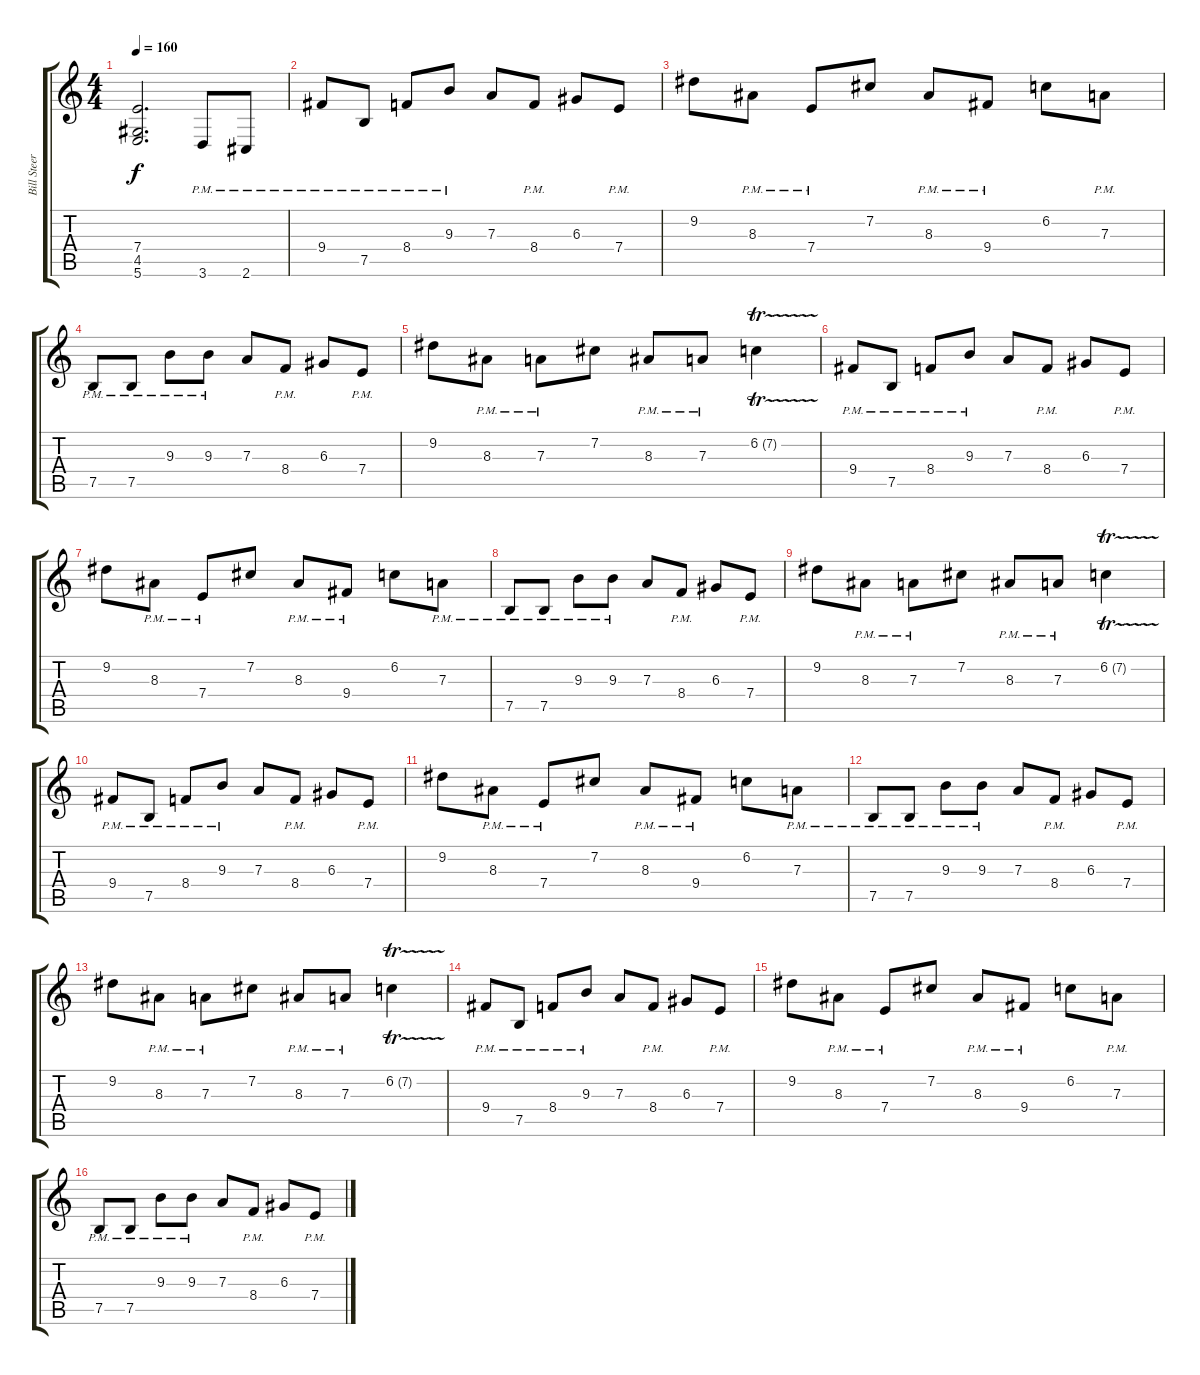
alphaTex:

\track ("Bill Steer" "Bill Steer") {instrument distortionguitar}
\staff {score tabs}
\tuning (B3 Gb3 D3 A2 E2 B1) {hide}
\ts (4 4)
\tempo 160
\clef g2
\ks c
(7.4 4.5 5.6).2{d dy f} 3.6{pm}.8 2.6{pm}.8 |
9.4{pm}.8 7.5{pm}.8 8.4{pm}.8 9.3{pm}.8 7.3.8 8.4{pm}.8 6.3.8 7.4{pm}.8 |
9.2.8 8.3{pm}.8 7.4{pm}.8 7.2.8 8.3{pm}.8 9.4{pm}.8 6.2.8 7.3{pm}.8 |
7.5{pm}.8 7.5{pm}.8 9.3{pm}.8 9.3{pm}.8 7.3.8 8.4{pm}.8 6.3.8 7.4{pm}.8 |
9.2.8 8.3{pm}.8 7.3{pm}.8 7.2.8 8.3{pm}.8 7.3{pm}.8 6.2{tr (7 16)}.4 |
9.4{pm}.8 7.5{pm}.8 8.4{pm}.8 9.3{pm}.8 7.3.8 8.4{pm}.8 6.3.8 7.4{pm}.8 |
9.2.8 8.3{pm}.8 7.4{pm}.8 7.2.8 8.3{pm}.8 9.4{pm}.8 6.2.8 7.3{pm}.8 |
7.5{pm}.8 7.5{pm}.8 9.3{pm}.8 9.3{pm}.8 7.3.8 8.4{pm}.8 6.3.8 7.4{pm}.8 |
9.2.8 8.3{pm}.8 7.3{pm}.8 7.2.8 8.3{pm}.8 7.3{pm}.8 6.2{tr (7 16)}.4 |
9.4{pm}.8 7.5{pm}.8 8.4{pm}.8 9.3{pm}.8 7.3.8 8.4{pm}.8 6.3.8 7.4{pm}.8 |
9.2.8 8.3{pm}.8 7.4{pm}.8 7.2.8 8.3{pm}.8 9.4{pm}.8 6.2.8 7.3{pm}.8 |
7.5{pm}.8 7.5{pm}.8 9.3{pm}.8 9.3{pm}.8 7.3.8 8.4{pm}.8 6.3.8 7.4{pm}.8 |
9.2.8 8.3{pm}.8 7.3{pm}.8 7.2.8 8.3{pm}.8 7.3{pm}.8 6.2{tr (7 16)}.4 |
9.4{pm}.8 7.5{pm}.8 8.4{pm}.8 9.3{pm}.8 7.3.8 8.4{pm}.8 6.3.8 7.4{pm}.8 |
9.2.8 8.3{pm}.8 7.4{pm}.8 7.2.8 8.3{pm}.8 9.4{pm}.8 6.2.8 7.3{pm}.8 |
7.5{pm}.8 7.5{pm}.8 9.3{pm}.8 9.3{pm}.8 7.3.8 8.4{pm}.8 6.3.8 7.4{pm}.8
